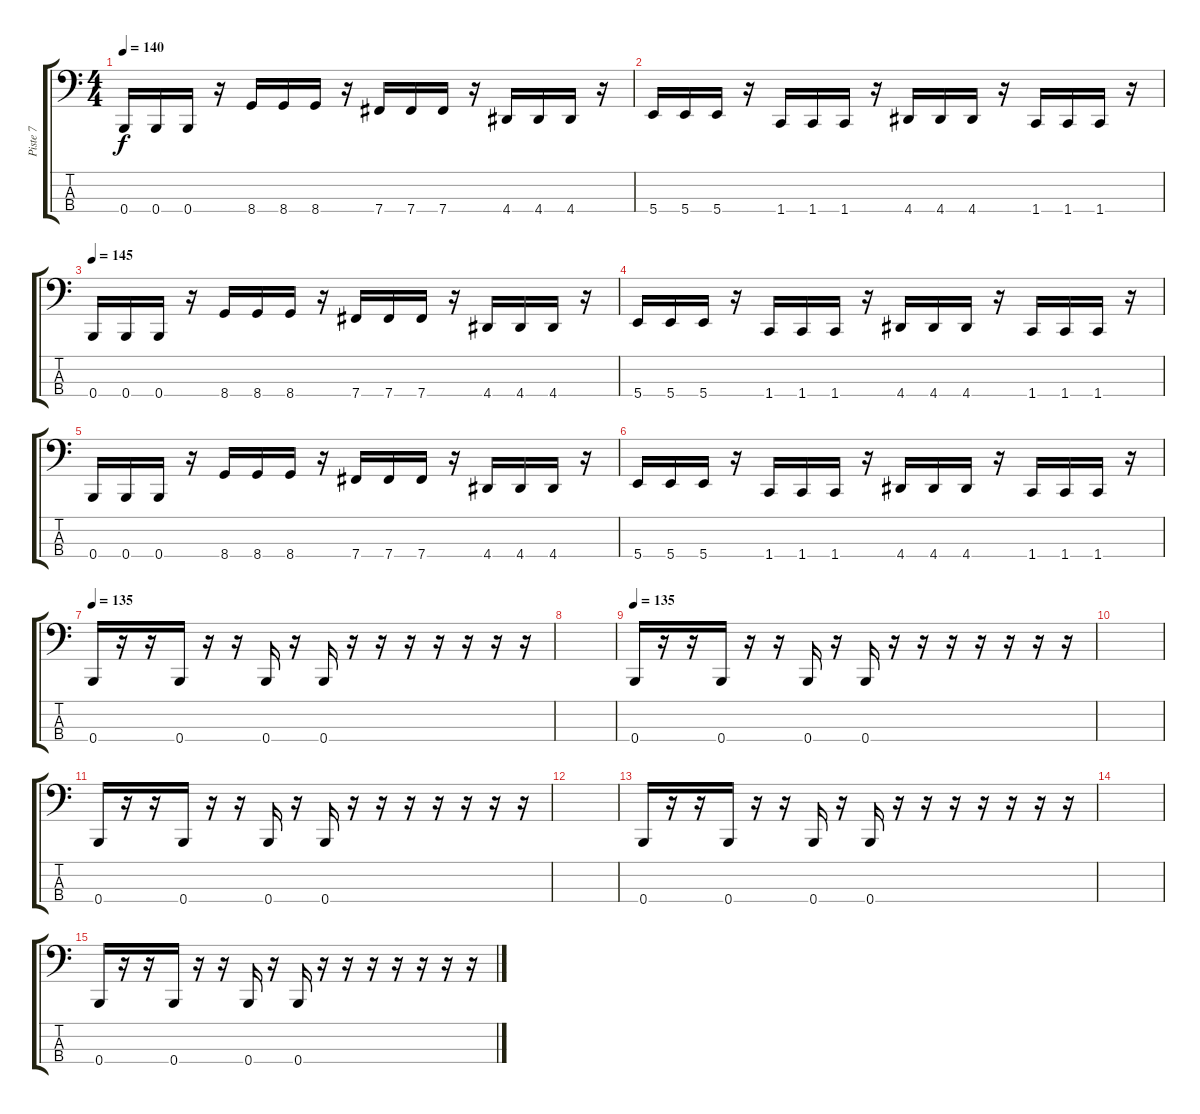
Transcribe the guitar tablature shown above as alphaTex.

\track ("Piste 7" "Piste 7") {instrument electricbasspick}
\staff {score tabs}
\tuning (E2 B1 Gb1 B0) {hide}
\ts (4 4)
\tempo 140
\clef f4
\ks c
0.4.16{dy f} 0.4.16 0.4.16 r.16 8.4.16 8.4.16 8.4.16 r.16 7.4.16 7.4.16 7.4.16 r.16 4.4.16 4.4.16 4.4.16 r.16 |
5.4.16 5.4.16 5.4.16 r.16 1.4.16 1.4.16 1.4.16 r.16 4.4.16 4.4.16 4.4.16 r.16 1.4.16 1.4.16 1.4.16 r.16 |
\tempo 145
0.4.16 0.4.16 0.4.16 r.16 8.4.16 8.4.16 8.4.16 r.16 7.4.16 7.4.16 7.4.16 r.16 4.4.16 4.4.16 4.4.16 r.16 |
5.4.16 5.4.16 5.4.16 r.16 1.4.16 1.4.16 1.4.16 r.16 4.4.16 4.4.16 4.4.16 r.16 1.4.16 1.4.16 1.4.16 r.16 |
0.4.16 0.4.16 0.4.16 r.16 8.4.16 8.4.16 8.4.16 r.16 7.4.16 7.4.16 7.4.16 r.16 4.4.16 4.4.16 4.4.16 r.16 |
5.4.16 5.4.16 5.4.16 r.16 1.4.16 1.4.16 1.4.16 r.16 4.4.16 4.4.16 4.4.16 r.16 1.4.16 1.4.16 1.4.16 r.16 |
\tempo 135
0.4.16 r.16 r.16 0.4.16 r.16 r.16 0.4.16 r.16 0.4.16 r.16 r.16 r.16 r.16 r.16 r.16 r.16 |
|
\tempo 135
0.4.16 r.16 r.16 0.4.16 r.16 r.16 0.4.16 r.16 0.4.16 r.16 r.16 r.16 r.16 r.16 r.16 r.16 |
|
0.4.16 r.16 r.16 0.4.16 r.16 r.16 0.4.16 r.16 0.4.16 r.16 r.16 r.16 r.16 r.16 r.16 r.16 |
|
0.4.16 r.16 r.16 0.4.16 r.16 r.16 0.4.16 r.16 0.4.16 r.16 r.16 r.16 r.16 r.16 r.16 r.16 |
|
0.4.16 r.16 r.16 0.4.16 r.16 r.16 0.4.16 r.16 0.4.16 r.16 r.16 r.16 r.16 r.16 r.16 r.16
